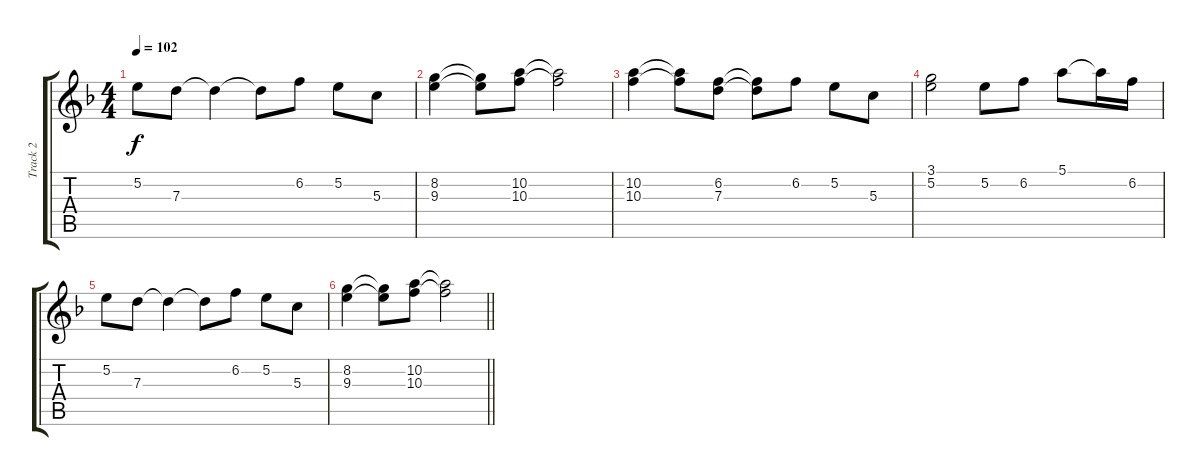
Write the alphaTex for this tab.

\track ("Track 2" "Track 2") {instrument acousticguitarsteel}
\staff {score tabs}
\tuning (E4 B3 G3 D3 A2 E2) {hide}
\ts (4 4)
\tempo 102
\clef g2
\ks dminor
5.2.8{dy f} 7.3.8 7.3{t}.4 7.3{t}.8 6.2.8 5.2.8 5.3.8 |
(8.2 9.3).4 (8.2{t} 9.3{t}).8 (10.2 10.3).8 (10.2{t} 10.3{t}).2 |
(10.2 10.3).4{volume 0} (10.2{t} 10.3{t}).8 (6.2 7.3).8 (6.2{t} 7.3{t}).8 6.2.8 5.2.8 5.3.8 |
(3.1 5.2).2 5.2.8 6.2.8 5.1.8 5.1{t}.16 6.2.16 |
5.2.8 7.3.8 7.3{t}.4 7.3{t}.8 6.2.8 5.2.8 5.3.8 |
\barLineRight lightlight
(8.2 9.3).4 (8.2{t} 9.3{t}).8 (10.2 10.3).8 (10.2{t} 10.3{t}).2
